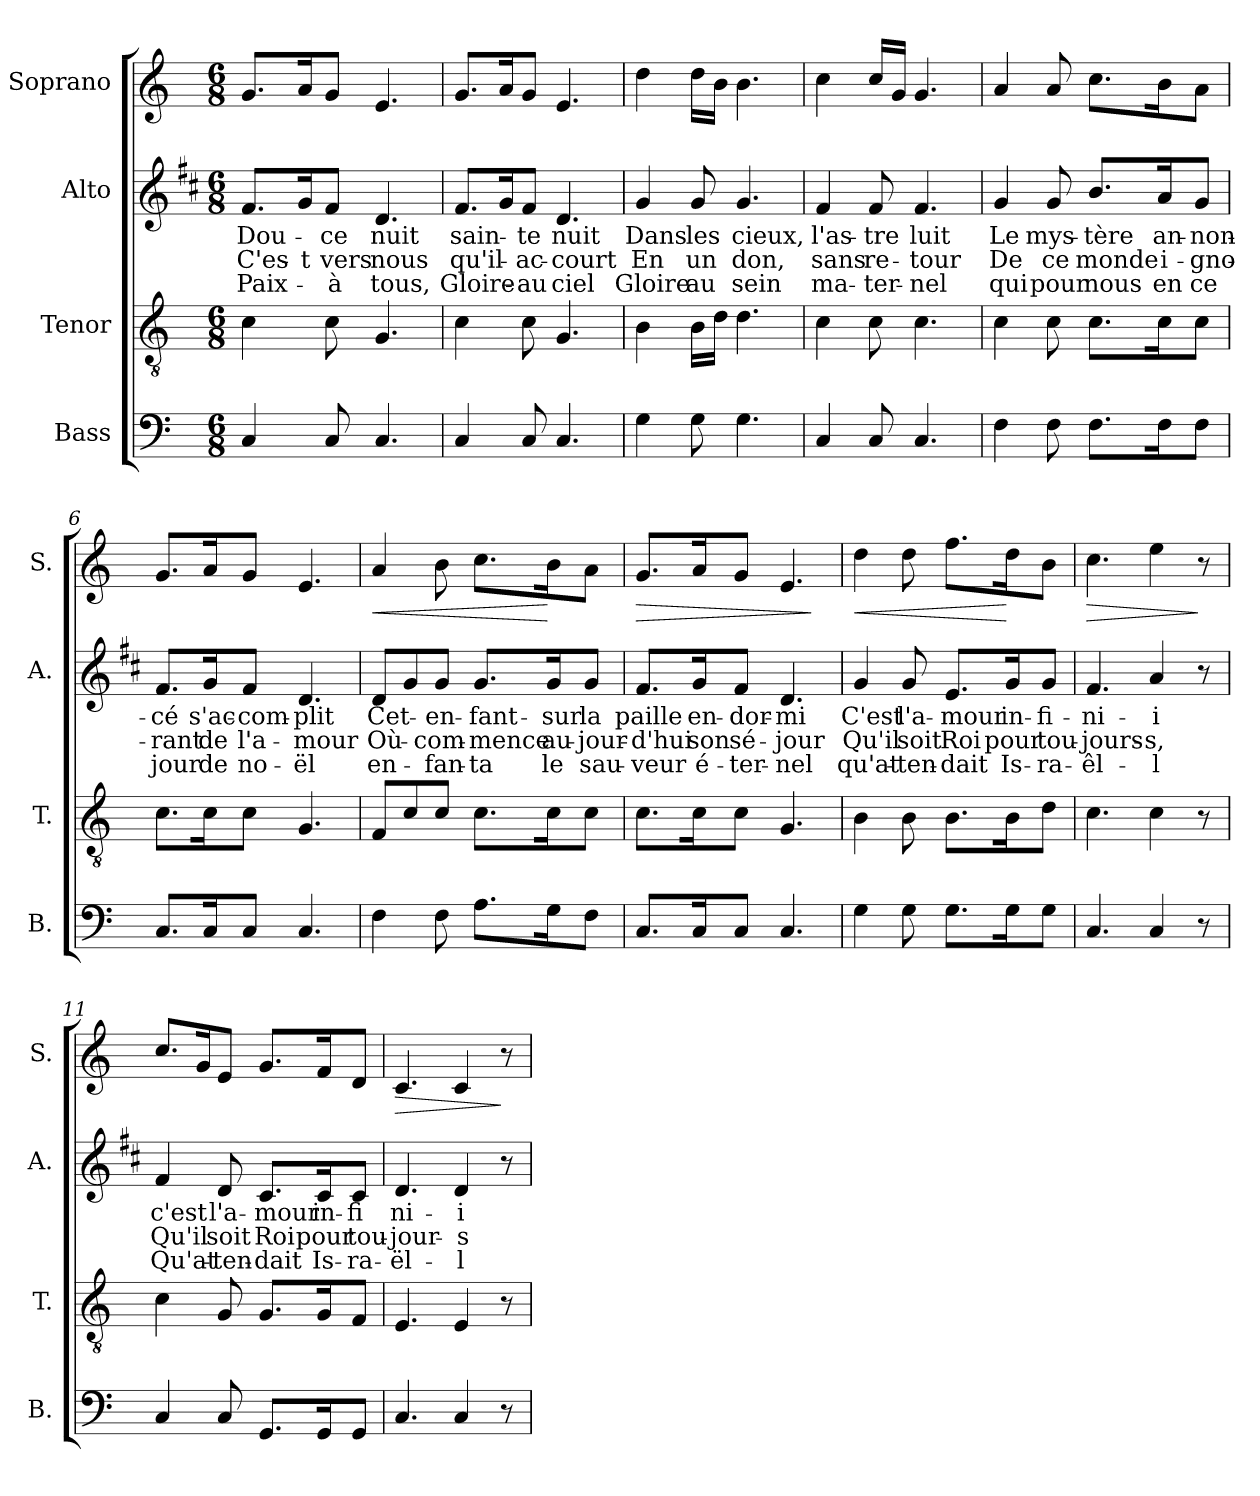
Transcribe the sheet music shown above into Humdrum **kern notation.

**kern	**kern	**kern	**text	**text	**text	**kern	**dynam
*part4	*part3	*part2	*part2	*part2	*part2	*part1	*part1
*staff4	*staff3	*staff2	*staff2	*staff2	*staff2	*staff1	*staff1
*I"Bass	*I"Tenor	*I"Alto	*	*	*	*I"Soprano	*
*I'B.	*I'T.	*I'A.	*	*	*	*I'S.	*
*clefF4	*clefGv2	*clefG2	*	*	*	*clefG2	*
*	*	*ITrd1c2	*	*	*	*	*
*k[]	*k[]	*k[]	*	*	*	*k[]	*
*M6/8	*M6/8	*M6/8	*	*	*	*M6/8	*
*MM75	*MM75	*MM75	*	*	*	*MM75	*
=1	=1	=1	=1	=1	=1	=1	=1
!	!	!	!LO:LY:b	!LO:LY:b	!LO:LY:b	!	!
4C/	4c\	8.e/L	Dou-	C'es-	Paix-	8.g/L	.
!	!	!	!	!LO:LY:b	!	!	!
.	.	16f/K	.	-t	.	16a/K	.
!	!	!	!LO:LY:b	!LO:LY:b	!LO:LY:b	!	!
8C/	8c\	8e/J	-ce	vers	-à	8g/J	.
!	!	!	!LO:LY:b	!LO:LY:b	!LO:LY:b	!	!
4.C/	4.G/	4.c/	nuit	nous	tous,	4.e/	.
=2	=2	=2	=2	=2	=2	=2	=2
!	!	!	!LO:LY:b	!LO:LY:b	!LO:LY:b	!	!
4C/	4c\	8.e/L	sain-	qu'il-	Gloire-	8.g/L	.
.	.	16f/K	.	.	.	16a/K	.
!	!	!	!LO:LY:b	!LO:LY:b	!LO:LY:b	!	!
8C/	8c\	8e/J	-te	-ac-	-au	8g/J	.
!	!	!	!LO:LY:b	!LO:LY:b	!LO:LY:b	!	!
4.C/	4.G/	4.c/	nuit	-court	ciel	4.e/	.
=3	=3	=3	=3	=3	=3	=3	=3
!	!	!	!LO:LY:b	!LO:LY:b	!LO:LY:b	!	!
4G\	4B\	4f/	Dans	En	Gloire	4dd\	.
!	!	!	!LO:LY:b	!LO:LY:b	!LO:LY:b	!	!
8G\	16B\LL	8f/	les	un	au	16dd\LL	.
.	16d\JJ	.	.	.	.	16b\JJ	.
!	!	!	!LO:LY:b	!LO:LY:b	!LO:LY:b	!	!
4.G\	4.d\	4.f/	cieux,	don,	sein	4.b\	.
=4	=4	=4	=4	=4	=4	=4	=4
!	!	!	!LO:LY:b	!LO:LY:b	!LO:LY:b	!	!
4C/	4c\	4e/	l'as-	sans	ma-	4cc\	.
!	!	!	!LO:LY:b	!LO:LY:b	!LO:LY:b	!	!
8C/	8c\	8e/	-tre	re-	-ter-	16cc/LL	.
.	.	.	.	.	.	16g/JJ	.
!	!	!	!LO:LY:b	!LO:LY:b	!LO:LY:b	!	!
4.C/	4.c\	4.e/	luit	-tour	-nel	4.g/	.
=5	=5	=5	=5	=5	=5	=5	=5
!	!	!	!LO:LY:b	!LO:LY:b	!LO:LY:b	!	!
4F\	4c\	4f/	Le	De	qui	4a/	.
!	!	!	!LO:LY:b	!LO:LY:b	!LO:LY:b	!	!
8F\	8c\	8f/	mys-	ce	pour	8a/	.
!	!	!	!LO:LY:b	!LO:LY:b	!LO:LY:b	!	!
8.F\L	8.c\L	8.a/L	-tère	monde	nous	8.cc\L	.
!	!	!	!LO:LY:b	!LO:LY:b	!LO:LY:b	!	!
16F\K	16c\K	16g/K	an-	i-	en	16b\K	.
!	!	!	!LO:LY:b	!LO:LY:b	!LO:LY:b	!	!
8F\J	8c\J	8f/J	-non-	-gno-	ce	8a\J	.
!!LO:LB:g=z
=6	=6	=6	=6	=6	=6	=6	=6
!	!	!	!LO:LY:b	!LO:LY:b	!LO:LY:b	!	!
8.C/L	8.c\L	8.e/L	-cé	-rant	jour	8.g/L	.
!	!	!	!LO:LY:b	!LO:LY:b	!LO:LY:b	!	!
16C/K	16c\K	16f/K	s'ac-	de	de	16a/K	.
!	!	!	!LO:LY:b	!LO:LY:b	!LO:LY:b	!	!
8C/J	8c\J	8e/J	-com-	l'a-	no-	8g/J	.
!	!	!	!LO:LY:b	!LO:LY:b	!LO:LY:b	!	!
4.C/	4.G/	4.c/	-plit	-mour	-ël	4.e/	.
=7	=7	=7	=7	=7	=7	=7	=7
!	!	!	!LO:LY:b	!LO:LY:b	!LO:LY:b	!	!LO:HP:b
4F\	8F/L	8c/L	Cet-	Où-	en-	4a/	<
.	8c/	8f/	.	.	.	.	.
!	!	!	!LO:LY:b	!LO:LY:b	!LO:LY:b	!	!
8F\	8c/J	8f/J	-en-	-com-	-fan-	8b\	.
!	!	!	!LO:LY:b	!LO:LY:b	!LO:LY:b	!	!
8.A\L	8.c\L	8.f/L	-fant-	-mence	-ta	8.cc\L	.
!	!	!	!LO:LY:b	!LO:LY:b	!LO:LY:b	!	!
16G\K	16c\K	16f/K	-sur	au-	le	16b\K	[
!	!	!	!LO:LY:b	!LO:LY:b	!LO:LY:b	!	!
8F\J	8c\J	8f/J	la	-jour-	sau-	8a\J	.
=8	=8	=8	=8	=8	=8	=8	=8
!	!	!	!LO:LY:b	!LO:LY:b	!LO:LY:b	!	!LO:HP:b
8.C/L	8.c\L	8.e/L	paille	-d'hui	-veur	8.g/L	>
!	!	!	!LO:LY:b	!LO:LY:b	!LO:LY:b	!	!
16C/K	16c\K	16f/K	en-	son	é-	16a/K	.
!	!	!	!LO:LY:b	!LO:LY:b	!LO:LY:b	!	!
8C/J	8c\J	8e/J	-dor-	sé-	-ter-	8g/J	.
!	!	!	!LO:LY:b	!LO:LY:b	!LO:LY:b	!	!
4.C/	4.G/	4.c/	-mi	-jour	-nel	4.e/	.
.	.	.	.	.	.	.	]
=9	=9	=9	=9	=9	=9	=9	=9
!	!	!	!LO:LY:b	!LO:LY:b	!LO:LY:b	!	!LO:HP:b
4G\	4B\	4f/	C'est	Qu'il	qu'at-	4dd\	<
!	!	!	!LO:LY:b	!LO:LY:b	!LO:LY:b	!	!
8G\	8B\	8f/	l'a-	soit	-ten-	8dd\	.
!	!	!	!LO:LY:b	!LO:LY:b	!LO:LY:b	!	!
8.G\L	8.B\L	8.d/L	-mour	Roi	-dait	8.ff\L	.
!	!	!	!LO:LY:b	!LO:LY:b	!LO:LY:b	!	!
16G\K	16B\K	16f/K	in-	pour	Is-	16dd\K	[
!	!	!	!LO:LY:b	!LO:LY:b	!LO:LY:b	!	!
8G\J	8d\J	8f/J	-fi-	tou-	-ra-	8b\J	.
=10	=10	=10	=10	=10	=10	=10	=10
!	!	!	!LO:LY:b	!LO:LY:b	!LO:LY:b	!	!LO:HP:b
4.C/	4.c\	4.e/	-ni-	-jours-	-êl-	4.cc\	>
!	!	!	!LO:LY:b	!LO:LY:b	!LO:LY:b	!	!
4C/	4c\	4g/	-i	-s,	-l	4ee\	.
8r	8r	8r	.	.	.	8r	]
!!LO:LB:g=z
=11	=11	=11	=11	=11	=11	=11	=11
!	!	!	!LO:LY:b	!LO:LY:b	!LO:LY:b	!	!
4C/	4c\	4e/	c'est	Qu'il	Qu'at-	8.cc/L	.
.	.	.	.	.	.	16g/K	.
!	!	!	!LO:LY:b	!LO:LY:b	!LO:LY:b	!	!
8C/	8G/	8c/	l'a-	soit	-ten-	8e/J	.
!	!	!	!LO:LY:b	!LO:LY:b	!LO:LY:b	!	!
8.GG/L	8.G/L	8.B/L	-mour	Roi	-dait	8.g/L	.
!	!	!	!LO:LY:b	!LO:LY:b	!LO:LY:b	!	!
16GG/K	16G/K	16B/K	in-	pour	Is-	16f/K	.
!	!	!	!LO:LY:b	!LO:LY:b	!LO:LY:b	!	!
8GG/J	8F/J	8B/J	-fi	tou-	-ra-	8d/J	.
=12	=12	=12	=12	=12	=12	=12	=12
!	!	!	!LO:LY:b	!LO:LY:b	!LO:LY:b	!	!LO:HP:b
4.C/	4.E/	4.c/	ni-	-jour-	-ël-	4.c/	>
!	!	!	!LO:LY:b	!LO:LY:b	!LO:LY:b	!	!
4C/	4E/	4c/	-i	-s	-l	4c/	.
8r	8r	8r	.	.	.	8r	]
=	=	=	=	=	=	=	=
*-	*-	*-	*-	*-	*-	*-	*-
